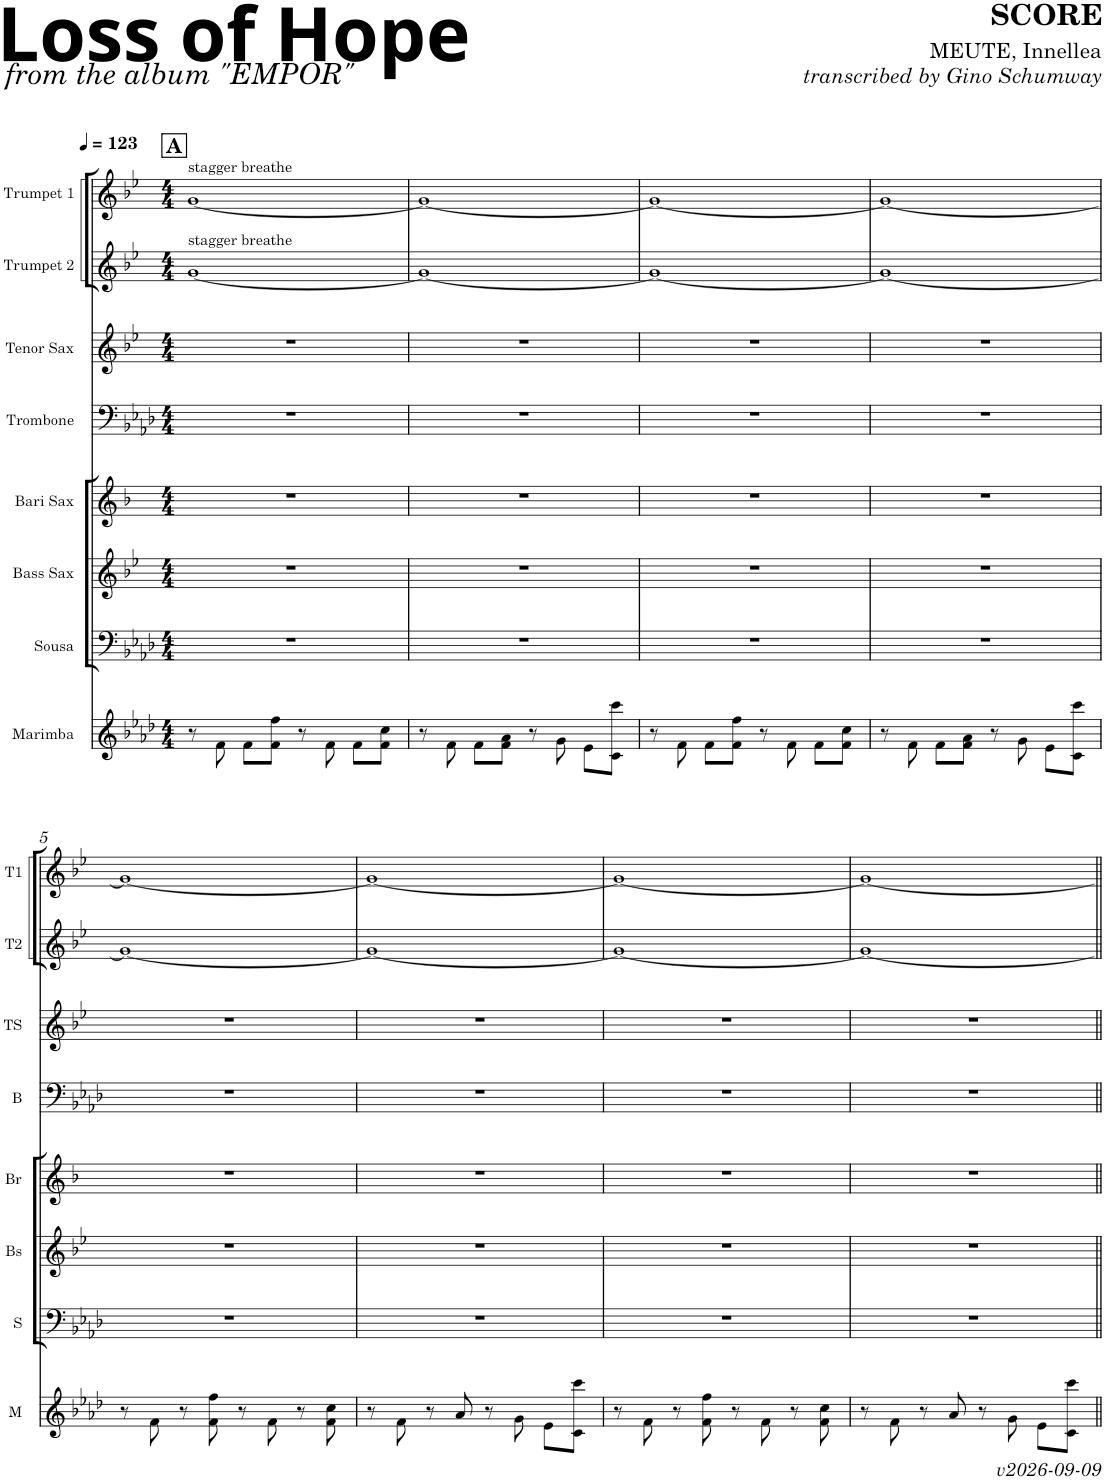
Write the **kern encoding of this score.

**kern	**kern	**kern	**kern	**kern	**kern	**kern	**kern
*part8	*part7	*part6	*part5	*part4	*part3	*part2	*part1
*staff8	*staff7	*staff6	*staff5	*staff4	*staff3	*staff2	*staff1
*I"Marimba	*I"Sousa	*I"Bass Sax	*I"Bari Sax	*I"Trombone	*I"Tenor Sax	*I"Trumpet 2	*I"Trumpet 1
*I'M	*I'S	*I'Bs	*I'Br	*	*I'TS	*I'T2	*I'T1
*clefG2	*clefF4	*clefG2	*clefG2	*clefF4	*clefG2	*clefG2	*clefG2
*	*	*Trd15c26	*Trd12c21	*	*Trd8c14	*Trd1c2	*Trd1c2
*k[b-e-a-d-]	*k[b-e-a-d-]	*k[b-e-]	*k[b-]	*k[b-e-a-d-]	*k[b-e-]	*k[b-e-]	*k[b-e-]
*M4/4	*M4/4	*M4/4	*M4/4	*M4/4	*M4/4	*M4/4	*M4/4
*MM123	*MM123	*MM123	*MM123	*MM123	*MM123	*MM123	*MM123
!!LO:REH:place=s1:a:B:cj:fs=14:t=A
=1	=1	=1	=1	=1	=1	=1	=1
!	!	!	!	!	!	!	!LO:TX:a:t=stagger breathe
!	!	!	!	!	!	!LO:TX:a:t=stagger breathe	!
8r	1r	1r	1r	1r	1r	[1g	[1g
8f\	.	.	.	.	.	.	.
8f\L	.	.	.	.	.	.	.
8f\ 8ff\J	.	.	.	.	.	.	.
8r	.	.	.	.	.	.	.
8f\	.	.	.	.	.	.	.
8f\L	.	.	.	.	.	.	.
8f\ 8cc\J	.	.	.	.	.	.	.
=2	=2	=2	=2	=2	=2	=2	=2
8r	1r	1r	1r	1r	1r	1g_	1g_
8f\	.	.	.	.	.	.	.
8f\L	.	.	.	.	.	.	.
8f\ 8a-\J	.	.	.	.	.	.	.
8r	.	.	.	.	.	.	.
8g\	.	.	.	.	.	.	.
8e-\L	.	.	.	.	.	.	.
8c\ 8ccc\J	.	.	.	.	.	.	.
=3	=3	=3	=3	=3	=3	=3	=3
8r	1r	1r	1r	1r	1r	1g_	1g_
8f\	.	.	.	.	.	.	.
8f\L	.	.	.	.	.	.	.
8f\ 8ff\J	.	.	.	.	.	.	.
8r	.	.	.	.	.	.	.
8f\	.	.	.	.	.	.	.
8f\L	.	.	.	.	.	.	.
8f\ 8cc\J	.	.	.	.	.	.	.
=4	=4	=4	=4	=4	=4	=4	=4
8r	1r	1r	1r	1r	1r	1g_	1g_
8f\	.	.	.	.	.	.	.
8f\L	.	.	.	.	.	.	.
8f\ 8a-\J	.	.	.	.	.	.	.
8r	.	.	.	.	.	.	.
8g\	.	.	.	.	.	.	.
8e-\L	.	.	.	.	.	.	.
8c\ 8ccc\J	.	.	.	.	.	.	.
!!LO:LB:g=z
=5	=5	=5	=5	=5	=5	=5	=5
8r	1r	1r	1r	1r	1r	1g_	1g_
8f\	.	.	.	.	.	.	.
8r	.	.	.	.	.	.	.
8f\ 8ff\	.	.	.	.	.	.	.
8r	.	.	.	.	.	.	.
8f\	.	.	.	.	.	.	.
8r	.	.	.	.	.	.	.
8f\ 8cc\	.	.	.	.	.	.	.
=6	=6	=6	=6	=6	=6	=6	=6
8r	1r	1r	1r	1r	1r	1g_	1g_
8f\	.	.	.	.	.	.	.
8r	.	.	.	.	.	.	.
8a-/	.	.	.	.	.	.	.
8r	.	.	.	.	.	.	.
8g\	.	.	.	.	.	.	.
8e-\L	.	.	.	.	.	.	.
8c\ 8ccc\J	.	.	.	.	.	.	.
=7	=7	=7	=7	=7	=7	=7	=7
8r	1r	1r	1r	1r	1r	1g_	1g_
8f\	.	.	.	.	.	.	.
8r	.	.	.	.	.	.	.
8f\ 8ff\	.	.	.	.	.	.	.
8r	.	.	.	.	.	.	.
8f\	.	.	.	.	.	.	.
8r	.	.	.	.	.	.	.
8f\ 8cc\	.	.	.	.	.	.	.
=8	=8	=8	=8	=8	=8	=8	=8
8r	1r	1r	1r	1r	1r	1g_	1g_
8f\	.	.	.	.	.	.	.
8r	.	.	.	.	.	.	.
8a-/	.	.	.	.	.	.	.
8r	.	.	.	.	.	.	.
8g\	.	.	.	.	.	.	.
8e-\L	.	.	.	.	.	.	.
8c\ 8ccc\J	.	.	.	.	.	.	.
=||	=||	=||	=||	=||	=||	=||	=||
*-	*-	*-	*-	*-	*-	*-	*-
